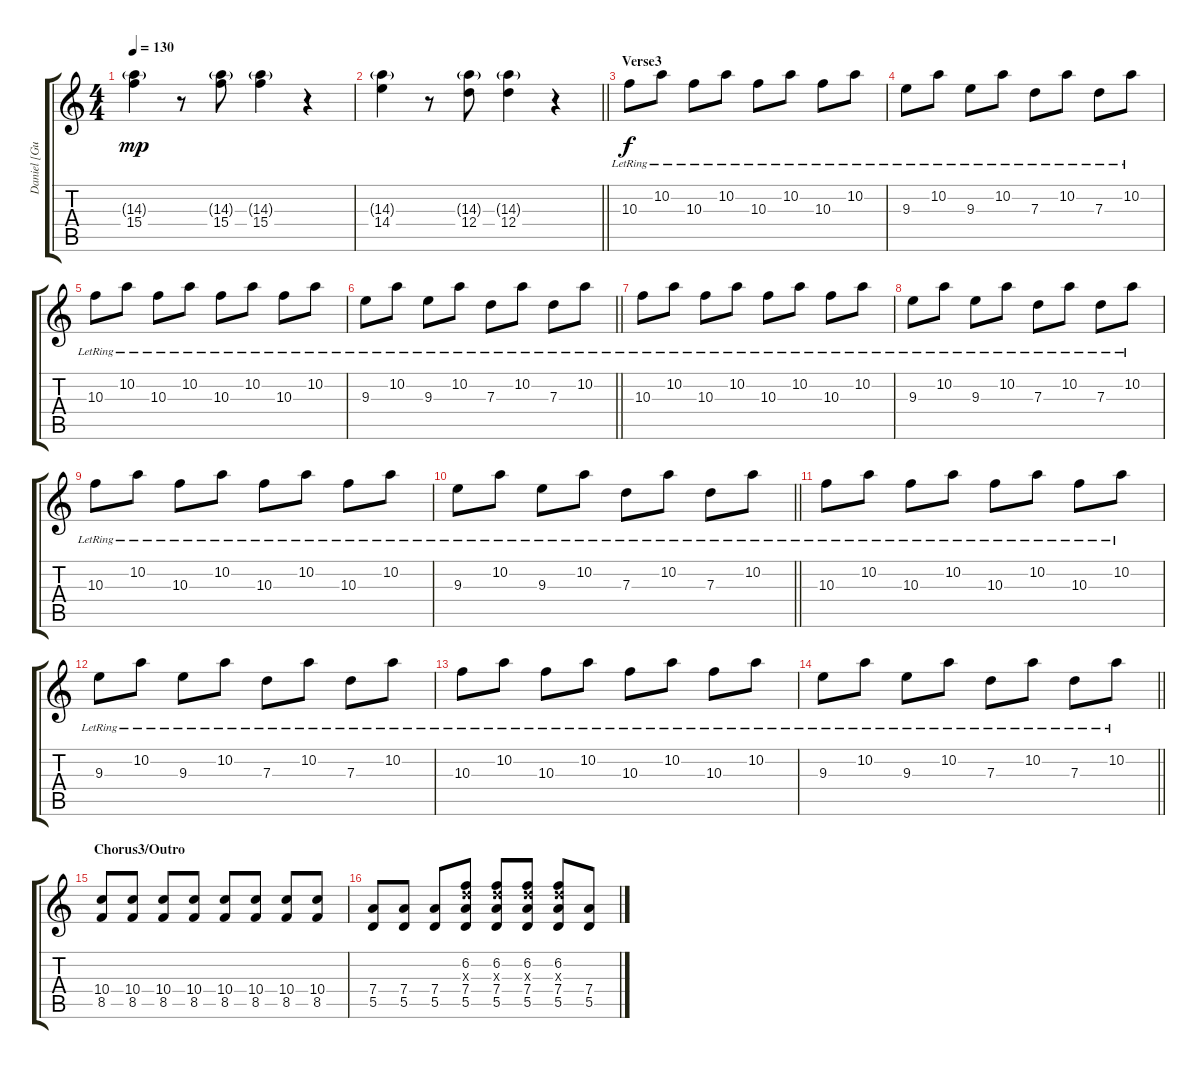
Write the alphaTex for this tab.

\track ("Daniel [Guitar1]" "Daniel [Gu") {instrument overdrivenguitar}
\staff {score tabs}
\tuning (E4 B3 G3 D3 A2 E2) {hide}
\ts (4 4)
\tempo 130
\clef g2
\ks c
(14.3{g} 15.4).4{dy mp} r.8 (14.3{g} 15.4).8 (14.3{g} 15.4).4 r.4 |
\barLineRight lightlight
(14.3{g} 14.4).4 r.8 (14.3{g} 12.4).8 (14.3{g} 12.4).4 r.4 |
\section ("" "Verse3")
10.3{lr}.8{dy f} 10.2{lr}.8 10.3{lr}.8 10.2{lr}.8 10.3{lr}.8 10.2{lr}.8 10.3{lr}.8 10.2{lr}.8 |
9.3{lr}.8 10.2{lr}.8 9.3{lr}.8 10.2{lr}.8 7.3{lr}.8 10.2{lr}.8 7.3{lr}.8 10.2{lr}.8 |
10.3{lr}.8 10.2{lr}.8 10.3{lr}.8 10.2{lr}.8 10.3{lr}.8 10.2{lr}.8 10.3{lr}.8 10.2{lr}.8 |
\barLineRight lightlight
9.3{lr}.8 10.2{lr}.8 9.3{lr}.8 10.2{lr}.8 7.3{lr}.8 10.2{lr}.8 7.3{lr}.8 10.2{lr}.8 |
10.3{lr}.8 10.2{lr}.8 10.3{lr}.8 10.2{lr}.8 10.3{lr}.8 10.2{lr}.8 10.3{lr}.8 10.2{lr}.8 |
9.3{lr}.8 10.2{lr}.8 9.3{lr}.8 10.2{lr}.8 7.3{lr}.8 10.2{lr}.8 7.3{lr}.8 10.2{lr}.8 |
10.3{lr}.8 10.2{lr}.8 10.3{lr}.8 10.2{lr}.8 10.3{lr}.8 10.2{lr}.8 10.3{lr}.8 10.2{lr}.8 |
\barLineRight lightlight
9.3{lr}.8 10.2{lr}.8 9.3{lr}.8 10.2{lr}.8 7.3{lr}.8 10.2{lr}.8 7.3{lr}.8 10.2{lr}.8 |
10.3{lr}.8 10.2{lr}.8 10.3{lr}.8 10.2{lr}.8 10.3{lr}.8 10.2{lr}.8 10.3{lr}.8 10.2{lr}.8 |
9.3{lr}.8 10.2{lr}.8 9.3{lr}.8 10.2{lr}.8 7.3{lr}.8 10.2{lr}.8 7.3{lr}.8 10.2{lr}.8 |
10.3{lr}.8 10.2{lr}.8 10.3{lr}.8 10.2{lr}.8 10.3{lr}.8 10.2{lr}.8 10.3{lr}.8 10.2{lr}.8 |
\barLineRight lightlight
9.3{lr}.8 10.2{lr}.8 9.3{lr}.8 10.2{lr}.8 7.3{lr}.8 10.2{lr}.8 7.3{lr}.8 10.2{lr}.8 |
\section ("" "Chorus3/Outro")
(10.4 8.5).8 (10.4 8.5).8 (10.4 8.5).8 (10.4 8.5).8 (10.4 8.5).8 (10.4 8.5).8 (10.4 8.5).8 (10.4 8.5).8 |
(7.4 5.5).8 (7.4 5.5).8 (7.4 5.5).8 (6.2 7.3{x} 7.4 5.5).8 (6.2 7.3{x} 7.4 5.5).8 (6.2 7.3{x} 7.4 5.5).8 (6.2 7.3{x} 7.4 5.5).8 (7.4 5.5).8
